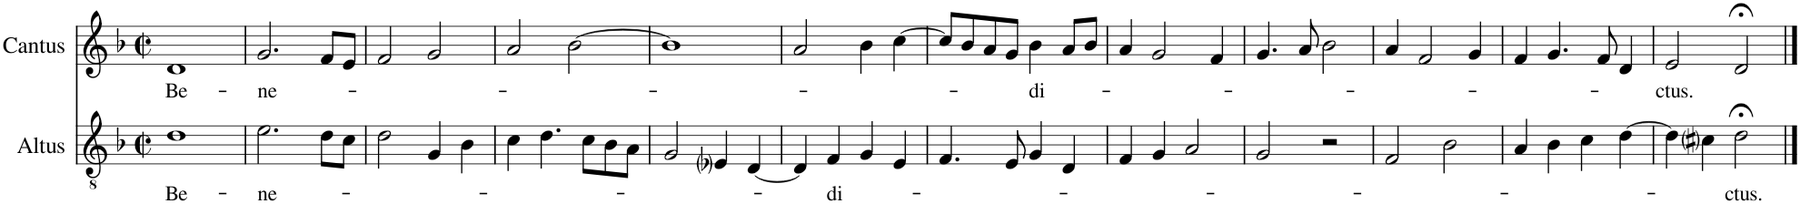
**kern	**text	**kern	**text
*part2	*part2	*part1	*part1
*staff2	*staff2	*staff1	*staff1
*I"Altus	*	*I"Cantus	*
*I'A.	*	*I'C.	*
*clefGv2	*	*clefG2	*
*k[b-]	*	*k[b-]	*
*M2/2	*	*M2/2	*
*met(c|)	*	*met(c|)	*
=1	=1	=1	=1
!	!LO:LY:b	!	!LO:LY:b
1d	Be-	1d	Be-
=2	=2	=2	=2
!	!LO:LY:b	!	!LO:LY:b
2.e\	-ne-	2.g/	-ne-
8d\L	.	8f/L	.
8c\J	.	8e/J	.
=3	=3	=3	=3
2d\	.	2f/	.
4G/	.	2g/	.
4B-\	.	.	.
=4	=4	=4	=4
4c\	.	2a/	.
4.d\	.	.	.
.	.	[2b-\	.
8c\L	.	.	.
8B-\	.	.	.
8A\J	.	.	.
=5	=5	=5	=5
2G/	.	1b-]	.
4E-i/	.	.	.
[4D/	.	.	.
=6	=6	=6	=6
4D/]	.	2a/	.
!	!LO:LY:b	!	!
4F/	-di-	.	.
4G/	.	4b-\	.
4E/	.	[4cc\	.
=7	=7	=7	=7
4.F/	.	8cc/L]	.
.	.	8b-/	.
.	.	8a/	.
8E/	.	8g/J	.
!	!	!	!LO:LY:b
4G/	.	4b-\	-di-
4D/	.	8a/L	.
.	.	8b-/J	.
=8	=8	=8	=8
4F/	.	4a/	.
4G/	.	2g/	.
2A/	.	.	.
.	.	4f/	.
=9	=9	=9	=9
2G/	.	4.g/	.
.	.	8a/	.
2r	.	2b-\	.
=10	=10	=10	=10
2F/	.	4a/	.
.	.	2f/	.
2B-\	.	.	.
.	.	4g/	.
=11	=11	=11	=11
4A/	.	4f/	.
4B-\	.	4.g/	.
4c\	.	.	.
.	.	8f/	.
[4d\	.	4d/	.
=12	=12	=12	=12
!	!	!	!LO:LY:b
4d\]	.	2e/	-ctus.
4c#i\	.	.	.
!	!LO:LY:b	!	!
2d;<\	-ctus.	2d;</	.
==	==	==	==
*-	*-	*-	*-
